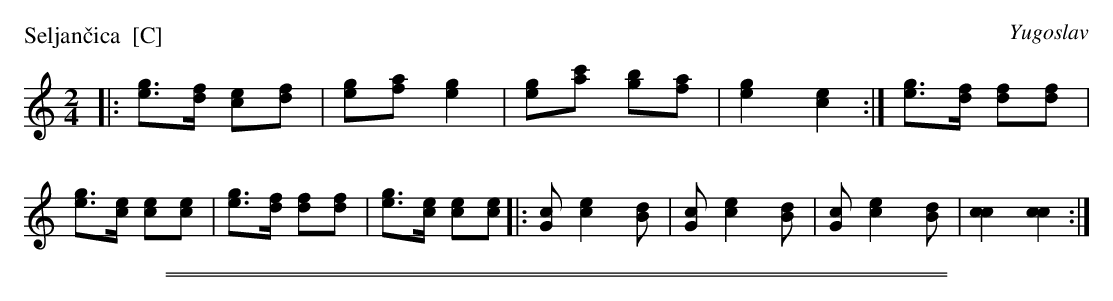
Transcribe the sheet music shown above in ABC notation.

X:1
P: Seljan\vcica  [C]
O: Yugoslav
M: 2/4
L: 1/8
K: C
|: [ge]>[fd] [ec][fd] | [ge][af] [g2e2] | [ge][c'a] [bg][af] | [g2e2] [e2c2] :| \
   [ge]>[fd] [fd][fd] | [ge]>[ec] [ec][ec] | [ge]>[fd] [fd][fd] | [ge]>[ec] [ec][ec] \
|: [cG] [e2c2] [dB] | [cG] [e2c2] [dB] | [cG] [e2c2] [dB] | [c2c2] [c2c2] :|
